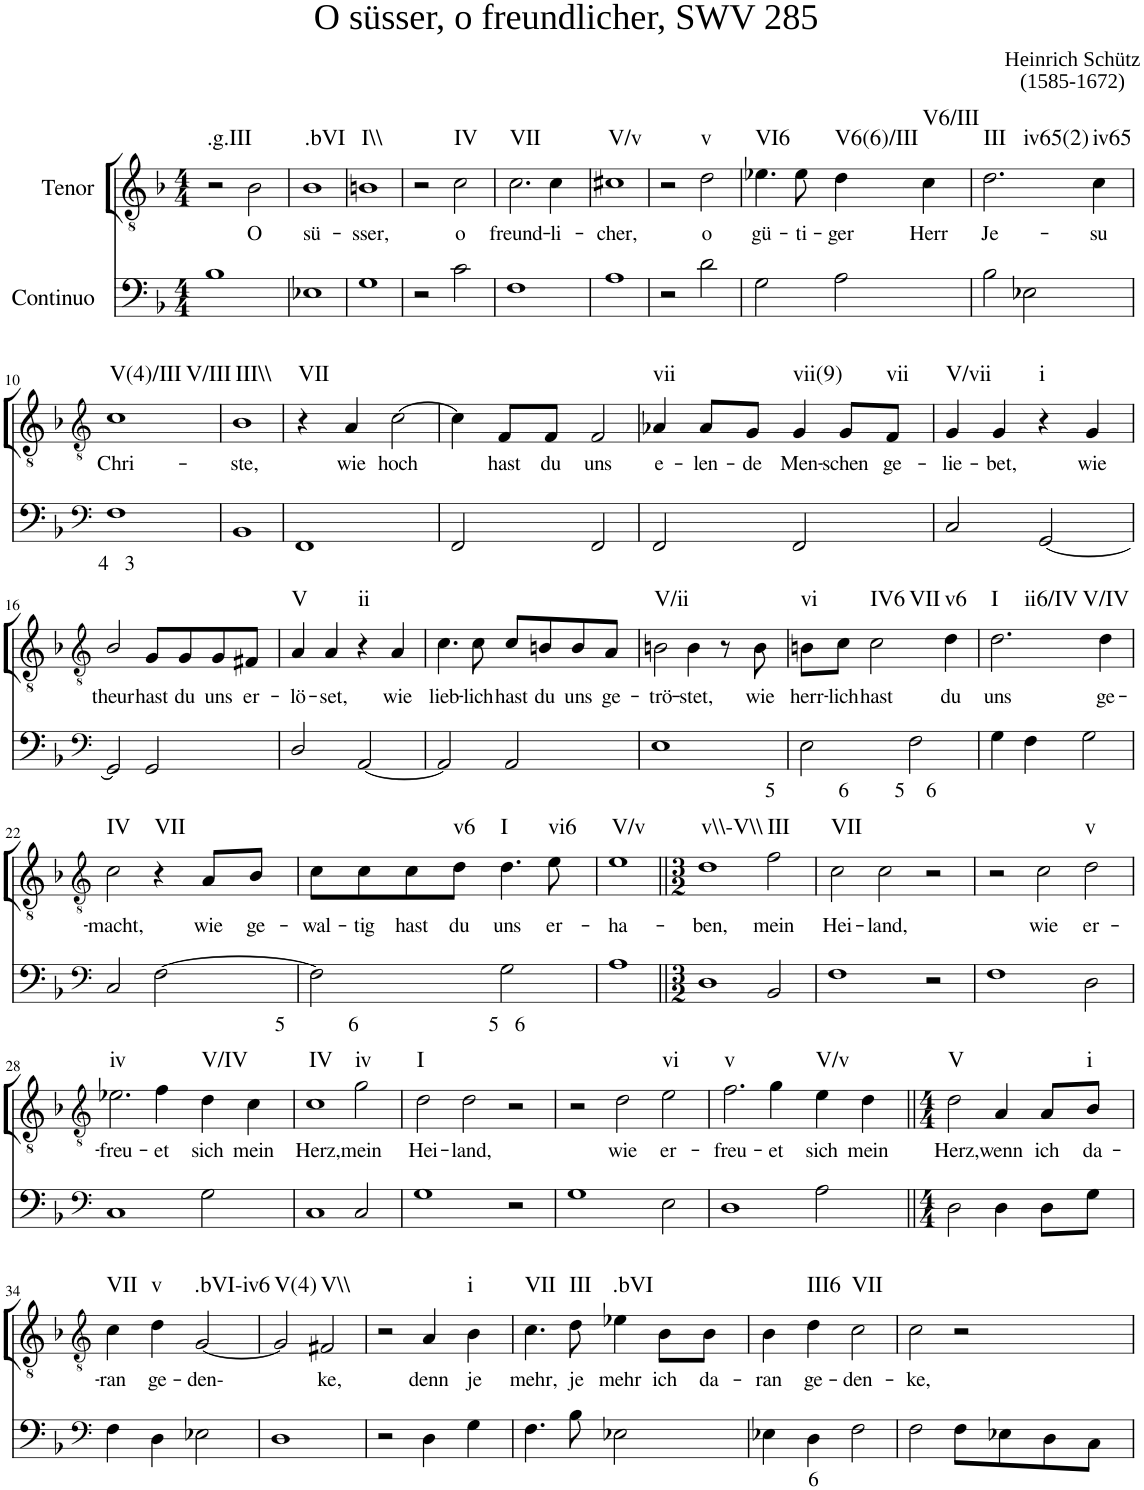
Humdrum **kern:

**kern	**text	**kern	**text	**harte
*part2	*part2	*part1	*part1	*part1
*staff2	*staff2	*staff1	*staff1	*
*I"Continuo	*	*I"Tenor	*	*
*clefF4	*	*clefGv2	*	*
*k[b-]	*	*k[b-]	*	*
*M4/4	*	*M4/4	*	*
=1	=1	=1	=1	=1
!	!	!LO:TX:a:t=O süsser, o freundlicher, SWV 285	!	!
!	!	!LO:TX:a:t=Heinrich Schütz	!	!
!	!	!LO:TX:a:t=(1585-1672)	!	!LO:H:kt=.g.III
1B-	.	2r	.	N
!	!	!	!LO:LY:b	!
.	.	2B-\	O	.
=2	=2	=2	=2	=2
!	!	!	!LO:LY:b	!LO:H:kt=.bVI
1E-X	.	1B-	sü-	N
=3	=3	=3	=3	=3
!	!	!	!LO:LY:b	!LO:H:kt=I\\
1G	.	1Bn	sser,	N
=4	=4	=4	=4	=4
2r	.	2r	.	.
!	!	!	!LO:LY:b	!LO:H:kt=IV
2c\	.	2c\	o	N
=5	=5	=5	=5	=5
!	!	!	!LO:LY:b	!LO:H:kt=VII
1F	.	2.c\	freund-	N
!	!	!	!LO:LY:b	!
.	.	4c\	li-	.
=6	=6	=6	=6	=6
!	!	!	!LO:LY:b	!LO:H:kt=V/v
1A	.	1c#X	cher,	N
=7	=7	=7	=7	=7
2r	.	2r	.	.
!	!	!	!LO:LY:b	!LO:H:kt=v
2d\	.	2d\	o	N
=8	=8	=8	=8	=8
!	!	!	!LO:LY:b	!LO:H:kt=VI6
2G\	.	4.e-X\	gü-	N
!	!	!	!LO:LY:b	!
.	.	8e-\	ti-	.
!	!	!	!LO:LY:b	!LO:H:kt=V6(6)/III
2A\	.	4d\	ger	N
!	!	!	!LO:LY:b	!LO:H:kt=V6/III
.	.	4c\	Herr	N
=9	=9	=9	=9	=9
!	!	!	!LO:LY:b	!LO:H:n=1:kt=III
!	!	!	!	!LO:H:n=2:kt=iv65(2)
2B-\	.	2.d\	Je-	N N
2E-X\	.	.	.	.
!	!	!	!LO:LY:b	!LO:H:kt=iv65
.	.	4c\	su	N
!!LO:LB:g=z
=10	=10	=10	=10	=10
*clefF4	*	*clefGv2	*	*
!	!LO:LY:b	!	!LO:LY:b	!LO:H:n=1:kt=V(4)/III
!	!	!	!	!LO:H:n=2:kt=V/III
1F	4 3	1c	Chri-	N N
=11	=11	=11	=11	=11
!	!	!	!LO:LY:b	!LO:H:kt=III\\
1BB-	.	1B-	ste,	N
=12	=12	=12	=12	=12
!	!	!	!	!LO:H:kt=VII
1FF	.	4r	.	N
!	!	!	!LO:LY:b	!
.	.	4A/	wie	.
!	!	!	!LO:LY:b	!
.	.	[2c\	hoch	.
=13	=13	=13	=13	=13
2FF/	.	4c\]	.	.
!	!	!	!LO:LY:b	!
.	.	8F/L	hast	.
!	!	!	!LO:LY:b	!
.	.	8F/J	du	.
!	!	!	!LO:LY:b	!
2FF/	.	2F/	uns	.
=14	=14	=14	=14	=14
!	!	!	!LO:LY:b	!LO:H:kt=vii
2FF/	.	4A-X/	e-	N
!	!	!	!LO:LY:b	!
.	.	8A-/L	len-	.
!	!	!	!LO:LY:b	!
.	.	8G/J	de	.
!	!	!	!LO:LY:b	!LO:H:kt=vii(9)
2FF/	.	4G/	Men-	N
!	!	!	!LO:LY:b	!
.	.	8G/L	schen	.
!	!	!	!LO:LY:b	!LO:H:kt=vii
.	.	8F/J	ge-	N
=15	=15	=15	=15	=15
!	!	!	!LO:LY:b	!LO:H:kt=V/vii
2C/	.	4G/	lie-	N
!	!	!	!LO:LY:b	!
.	.	4G/	bet,	.
!	!	!	!	!LO:H:kt=i
[2GG/	.	4r	.	N
!	!	!	!LO:LY:b	!
.	.	4G/	wie	.
!!LO:LB:g=z
=16	=16	=16	=16	=16
*clefF4	*	*clefGv2	*	*
!	!	!	!LO:LY:b	!
2GG/]	.	2B-/	theur	.
!	!	!	!LO:LY:b	!
2GG/	.	8G/L	hast	.
!	!	!	!LO:LY:b	!
.	.	8G/	du	.
!	!	!	!LO:LY:b	!
.	.	8G/	uns	.
!	!	!	!LO:LY:b	!
.	.	8F#X/J	er-	.
=17	=17	=17	=17	=17
!	!	!	!LO:LY:b	!LO:H:kt=V
2D/	.	4A/	lö-	N
!	!	!	!LO:LY:b	!
.	.	4A/	set,	.
!	!	!	!	!LO:H:kt=ii
[2AA/	.	4r	.	N
!	!	!	!LO:LY:b	!
.	.	4A/	wie	.
=18	=18	=18	=18	=18
!	!	!	!LO:LY:b	!
2AA/]	.	4.c\	lieb-	.
!	!	!	!LO:LY:b	!
.	.	8c\	lich	.
!	!	!	!LO:LY:b	!
2AA/	.	8c/L	hast	.
!	!	!	!LO:LY:b	!
.	.	8Bn/	du	.
!	!	!	!LO:LY:b	!
.	.	8B/	uns	.
!	!	!	!LO:LY:b	!
.	.	8A/J	ge-	.
=19	=19	=19	=19	=19
!	!	!	!LO:LY:b	!LO:H:kt=V/ii
1E	.	2Bn\	trö-	N
!	!	!	!LO:LY:b	!
.	.	4B\	stet,	.
.	.	8r	.	.
!	!	!	!LO:LY:b	!
.	.	8B\	wie	.
=20	=20	=20	=20	=20
!	!LO:LY:b	!	!LO:LY:b	!LO:H:kt=vi
2E\	5 6	8Bn\L	herr-	N
!	!	!	!LO:LY:b	!
.	.	8c\J	lich	.
!	!	!	!LO:LY:b	!LO:H:n=1:kt=IV6
!	!	!	!	!LO:H:n=2:kt=VII
.	.	2c\	hast	N N
!	!LO:LY:b	!	!	!
2F\	5 6	.	.	.
!	!	!	!LO:LY:b	!LO:H:kt=v6
.	.	4d\	du	N
=21	=21	=21	=21	=21
!	!	!	!LO:LY:b	!LO:H:n=1:kt=I
!	!	!	!	!LO:H:n=2:kt=ii6/IV
!	!	!	!	!LO:H:n=3:kt=V/IV
4G\	.	2.d\	uns	N N N
4F\	.	.	.	.
2G\	.	.	.	.
!	!	!	!LO:LY:b	!
.	.	4d\	ge-	.
!!LO:LB:g=z
=22	=22	=22	=22	=22
*clefF4	*	*clefGv2	*	*
!	!	!	!LO:LY:b	!LO:H:kt=IV
2C/	.	2c\	macht,	N
!	!	!	!	!LO:H:kt=VII
[2F\	.	4r	.	N
!	!	!	!LO:LY:b	!
.	.	8A/L	wie	.
!	!	!	!LO:LY:b	!
.	.	8B-/J	ge-	.
=23	=23	=23	=23	=23
!	!LO:LY:b	!	!LO:LY:b	!
2F\]	5 6	8c\L	wal-	.
!	!	!	!LO:LY:b	!
.	.	8c\	tig	.
!	!	!	!LO:LY:b	!
.	.	8c\	hast	.
!	!	!	!LO:LY:b	!LO:H:kt=v6
.	.	8d\J	du	N
!	!LO:LY:b	!	!LO:LY:b	!LO:H:kt=I
2G\	5 6	4.d\	uns	N
!	!	!	!LO:LY:b	!LO:H:kt=vi6
.	.	8e\	er-	N
=24	=24	=24	=24	=24
!	!	!	!LO:LY:b	!LO:H:kt=V/v
1A	.	1e	ha-	N
=25||	=25||	=25||	=25||	=25||
*M3/2	*	*M3/2	*	*
!	!	!	!LO:LY:b	!LO:H:kt=v\\-V\\
1D	.	1d	ben,	N
!	!	!	!LO:LY:b	!LO:H:kt=III
2BB-/	.	2f\	mein	N
=26	=26	=26	=26	=26
!	!	!	!LO:LY:b	!LO:H:kt=VII
1F	.	2c\	Hei-	N
!	!	!	!LO:LY:b	!
.	.	2c\	land,	.
2r	.	2r	.	.
=27	=27	=27	=27	=27
1F	.	2r	.	.
!	!	!	!LO:LY:b	!
.	.	2c\	wie	.
!	!	!	!LO:LY:b	!LO:H:kt=v
2D\	.	2d\	er-	N
!!LO:LB:g=z
=28	=28	=28	=28	=28
*clefF4	*	*clefGv2	*	*
!	!	!	!LO:LY:b	!LO:H:kt=iv
1C	.	2.e-X\	freu-	N
!	!	!	!LO:LY:b	!
.	.	4f\	et	.
!	!	!	!LO:LY:b	!LO:H:kt=V/IV
2G\	.	4d\	sich	N
!	!	!	!LO:LY:b	!
.	.	4c\	mein	.
=29	=29	=29	=29	=29
!	!	!	!LO:LY:b	!LO:H:kt=IV
1C	.	1c	Herz,	N
!	!	!	!LO:LY:b	!LO:H:kt=iv
2C/	.	2g\	mein	N
=30	=30	=30	=30	=30
!	!	!	!LO:LY:b	!LO:H:kt=I
1G	.	2d\	Hei-	N
!	!	!	!LO:LY:b	!
.	.	2d\	land,	.
2r	.	2r	.	.
=31	=31	=31	=31	=31
1G	.	2r	.	.
!	!	!	!LO:LY:b	!
.	.	2d\	wie	.
!	!	!	!LO:LY:b	!LO:H:kt=vi
2E\	.	2e\	er-	N
=32	=32	=32	=32	=32
!	!	!	!LO:LY:b	!LO:H:kt=v
1D	.	2.f\	freu-	N
!	!	!	!LO:LY:b	!
.	.	4g\	et	.
!	!	!	!LO:LY:b	!LO:H:kt=V/v
2A\	.	4e\	sich	N
!	!	!	!LO:LY:b	!
.	.	4d\	mein	.
=33||	=33||	=33||	=33||	=33||
*M4/4	*	*M4/4	*	*
!	!	!	!LO:LY:b	!LO:H:kt=V
2D\	.	2d\	Herz,	N
!	!	!	!LO:LY:b	!
4D\	.	4A/	wenn	.
!	!	!	!LO:LY:b	!
8D\L	.	8A/L	ich	.
!	!	!	!LO:LY:b	!LO:H:kt=i
8G\J	.	8B-/J	da-	N
!!LO:LB:g=z
=34	=34	=34	=34	=34
*clefF4	*	*clefGv2	*	*
!	!	!	!LO:LY:b	!LO:H:kt=VII
4F\	.	4c\	ran	N
!	!	!	!LO:LY:b	!LO:H:kt=v
4D\	.	4d\	ge-	N
!	!	!	!LO:LY:b	!LO:H:kt=.bVI-iv6
2E-X\	.	[2G/	den-	N
=35	=35	=35	=35	=35
!	!	!	!	!LO:H:kt=V(4)
1D	.	2G/]	.	N
!	!	!	!LO:LY:b	!LO:H:kt=V\\
.	.	2F#X/	ke,	N
=36	=36	=36	=36	=36
2r	.	2r	.	.
!	!	!	!LO:LY:b	!
4D\	.	4A/	denn	.
!	!	!	!LO:LY:b	!LO:H:kt=i
4G\	.	4B-\	je	N
=37	=37	=37	=37	=37
!	!	!	!LO:LY:b	!LO:H:kt=VII
4.F\	.	4.c\	mehr,	N
!	!	!	!LO:LY:b	!LO:H:kt=III
8B-\	.	8d\	je	N
!	!	!	!LO:LY:b	!LO:H:kt=.bVI
2E-X\	.	4e-X\	mehr	N
!	!	!	!LO:LY:b	!
.	.	8B-\L	ich	.
!	!	!	!LO:LY:b	!
.	.	8B-\J	da-	.
=38	=38	=38	=38	=38
!	!	!	!LO:LY:b	!
4E-X\	.	4B-\	ran	.
!	!LO:LY:b	!	!LO:LY:b	!LO:H:kt=III6
4D\	6	4d\	ge-	N
!	!	!	!LO:LY:b	!LO:H:kt=VII
2F\	.	2c\	den-	N
=39	=39	=39	=39	=39
!	!	!	!LO:LY:b	!
2F\	.	2c\	ke,	.
8F\L	.	2r	.	.
8E-X\	.	.	.	.
8D\	.	.	.	.
8C\J	.	.	.	.
=	=	=	=	=
*-	*-	*-	*-	*-
